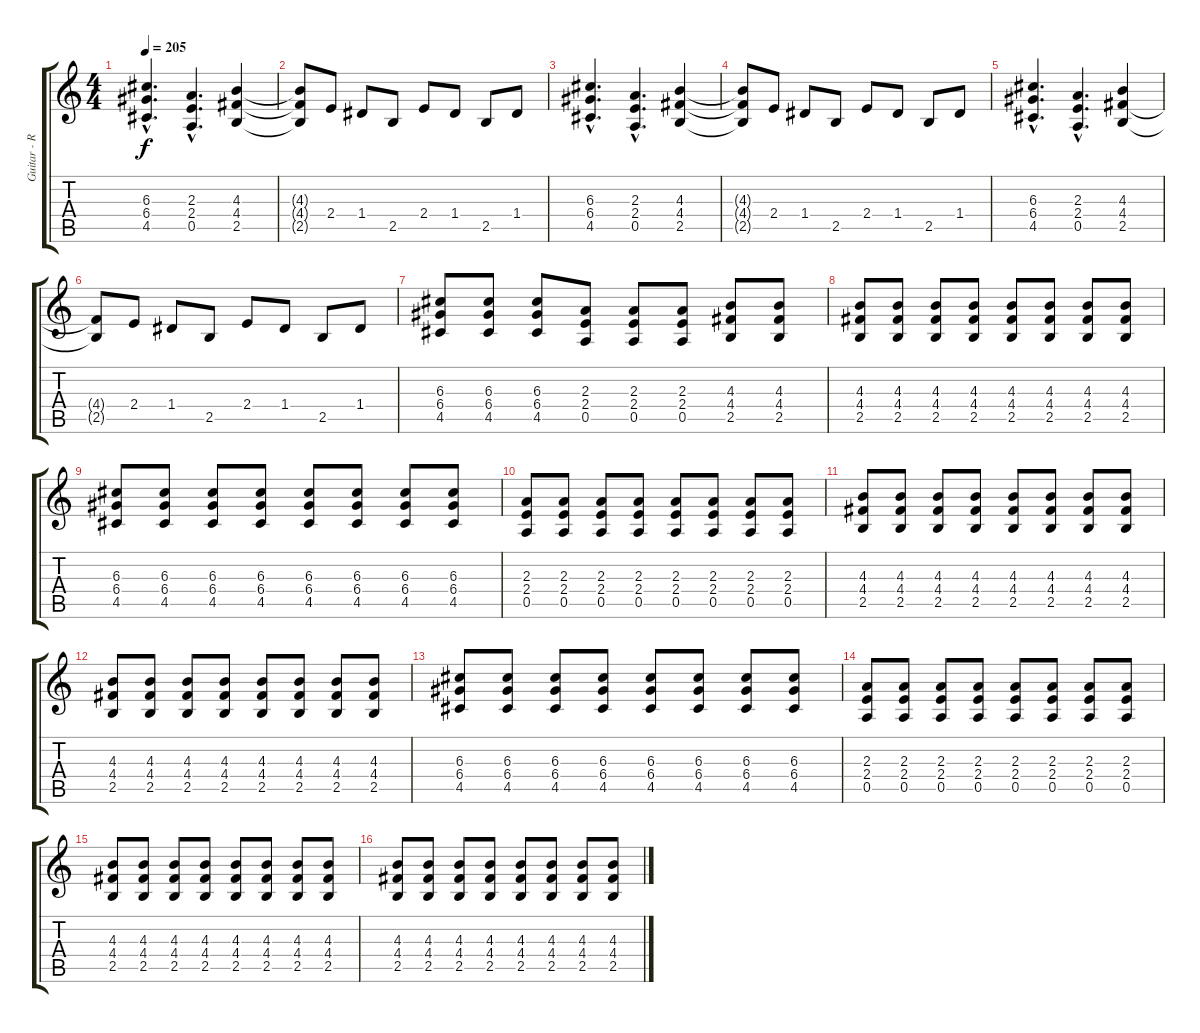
\track ("Guitar - Rythem" "Guitar - R") {instrument distortionguitar}
\staff {score tabs}
\tuning (E4 B3 G3 D3 A2 E2) {hide}
\ts (4 4)
\tempo 205
\clef g2
\ks c
(6.3{hac} 6.4{hac} 4.5{hac}).4{d dy f instrument distortionguitar} (2.3{hac} 2.4{hac} 0.5{hac}).4{d} (4.3 4.4 2.5).4 |
(4.3{t} 4.4{t} 2.5{t}).8 2.4.8 1.4.8 2.5.8 2.4.8 1.4.8 2.5.8 1.4.8 |
(6.3{hac} 6.4{hac} 4.5{hac}).4{d} (2.3{hac} 2.4{hac} 0.5{hac}).4{d} (4.3 4.4 2.5).4 |
(4.3{t} 4.4{t} 2.5{t}).8 2.4.8 1.4.8 2.5.8 2.4.8 1.4.8 2.5.8 1.4.8 |
(6.3{hac} 6.4{hac} 4.5{hac}).4{d} (2.3{hac} 2.4{hac} 0.5{hac}).4{d} (4.3 4.4 2.5).4 |
(4.4{t} 2.5{t}).8 2.4.8 1.4.8 2.5.8 2.4.8 1.4.8 2.5.8 1.4.8 |
(6.3 6.4 4.5).8 (6.3 6.4 4.5).8 (6.3 6.4 4.5).8 (2.3 2.4 0.5).8 (2.3 2.4 0.5).8 (2.3 2.4 0.5).8 (4.3 4.4 2.5).8 (4.3 4.4 2.5).8 |
(4.3 4.4 2.5).8 (4.3 4.4 2.5).8 (4.3 4.4 2.5).8 (4.3 4.4 2.5).8 (4.3 4.4 2.5).8 (4.3 4.4 2.5).8 (4.3 4.4 2.5).8 (4.3 4.4 2.5).8 |
(6.3 6.4 4.5).8 (6.3 6.4 4.5).8 (6.3 6.4 4.5).8 (6.3 6.4 4.5).8 (6.3 6.4 4.5).8 (6.3 6.4 4.5).8 (6.3 6.4 4.5).8 (6.3 6.4 4.5).8 |
(2.3 2.4 0.5).8 (2.3 2.4 0.5).8 (2.3 2.4 0.5).8 (2.3 2.4 0.5).8 (2.3 2.4 0.5).8 (2.3 2.4 0.5).8 (2.3 2.4 0.5).8 (2.3 2.4 0.5).8 |
(4.3 4.4 2.5).8 (4.3 4.4 2.5).8 (4.3 4.4 2.5).8 (4.3 4.4 2.5).8 (4.3 4.4 2.5).8 (4.3 4.4 2.5).8 (4.3 4.4 2.5).8 (4.3 4.4 2.5).8 |
(4.3 4.4 2.5).8 (4.3 4.4 2.5).8 (4.3 4.4 2.5).8 (4.3 4.4 2.5).8 (4.3 4.4 2.5).8 (4.3 4.4 2.5).8 (4.3 4.4 2.5).8 (4.3 4.4 2.5).8 |
(6.3 6.4 4.5).8 (6.3 6.4 4.5).8 (6.3 6.4 4.5).8 (6.3 6.4 4.5).8 (6.3 6.4 4.5).8 (6.3 6.4 4.5).8 (6.3 6.4 4.5).8 (6.3 6.4 4.5).8 |
(2.3 2.4 0.5).8 (2.3 2.4 0.5).8 (2.3 2.4 0.5).8 (2.3 2.4 0.5).8 (2.3 2.4 0.5).8 (2.3 2.4 0.5).8 (2.3 2.4 0.5).8 (2.3 2.4 0.5).8 |
(4.3 4.4 2.5).8 (4.3 4.4 2.5).8 (4.3 4.4 2.5).8 (4.3 4.4 2.5).8 (4.3 4.4 2.5).8 (4.3 4.4 2.5).8 (4.3 4.4 2.5).8 (4.3 4.4 2.5).8 |
(4.3 4.4 2.5).8 (4.3 4.4 2.5).8 (4.3 4.4 2.5).8 (4.3 4.4 2.5).8 (4.3 4.4 2.5).8 (4.3 4.4 2.5).8 (4.3 4.4 2.5).8 (4.3 4.4 2.5).8
